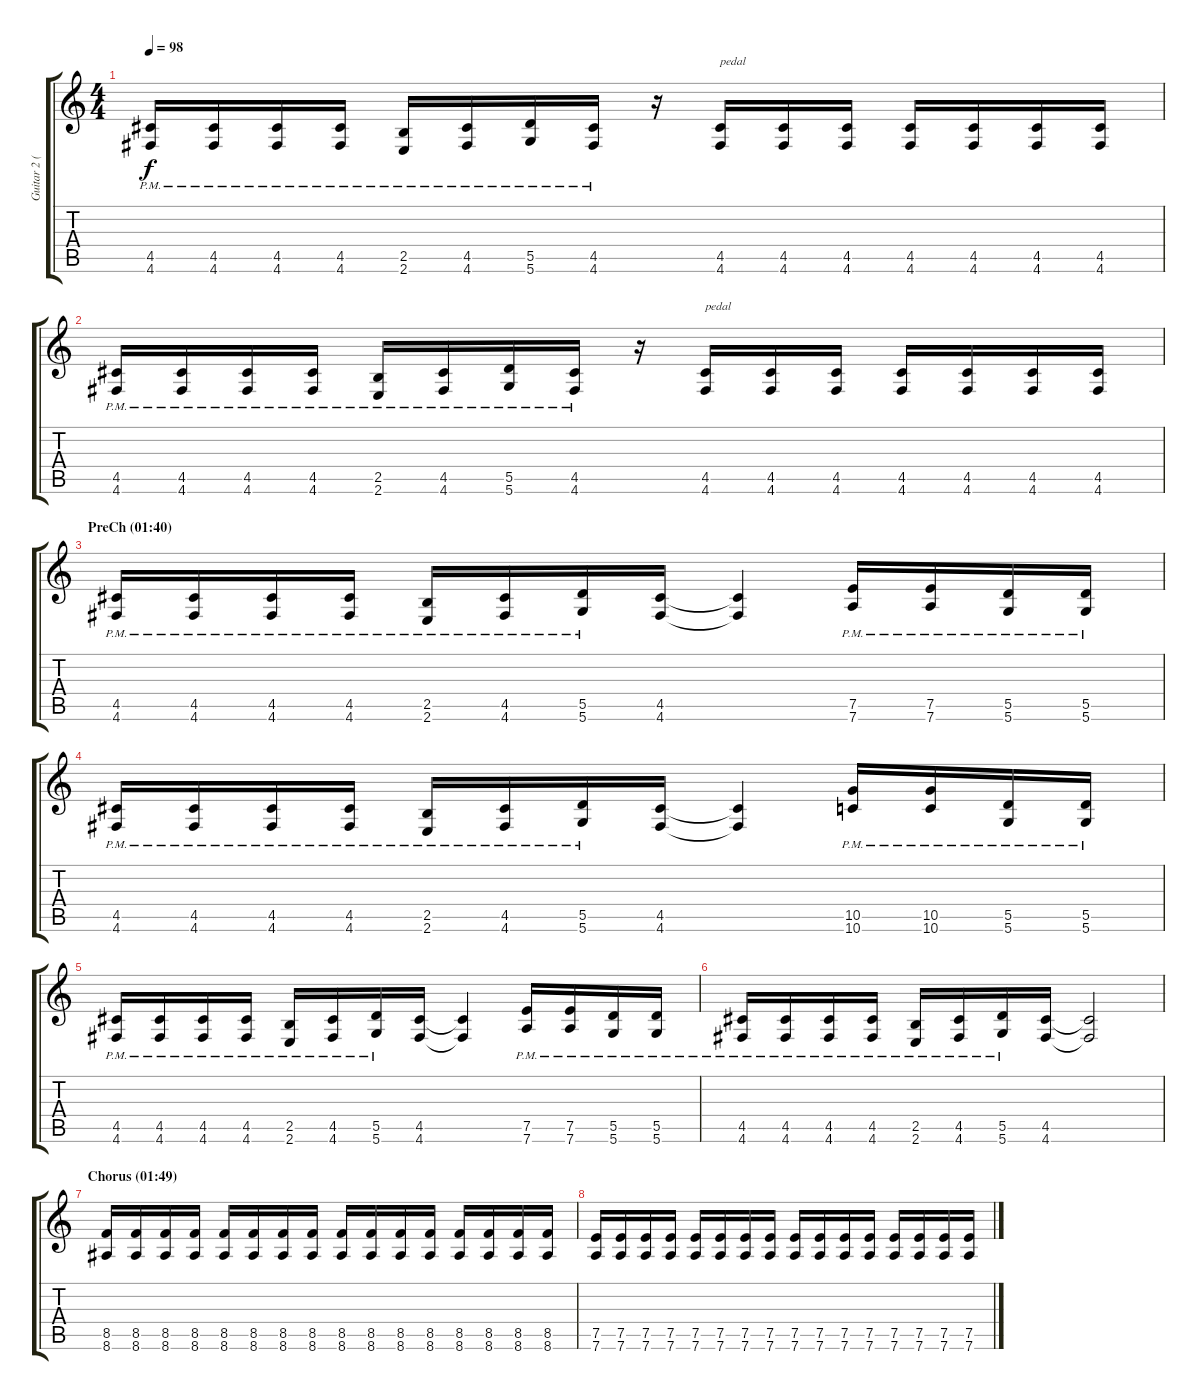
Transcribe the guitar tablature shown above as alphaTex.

\track ("Guitar 2 (Dave Kushner)" "Guitar 2 (") {instrument overdrivenguitar}
\staff {score tabs}
\tuning (E4 B3 G3 D3 A2 D2) {hide}
\ts (4 4)
\tempo 98
\clef g2
\ks c
(4.5{pm} 4.6{pm}).16{dy f} (4.5{pm} 4.6{pm}).16 (4.5{pm} 4.6{pm}).16 (4.5{pm} 4.6{pm}).16 (2.5{pm} 2.6{pm}).16 (4.5{pm} 4.6{pm}).16 (5.5{pm} 5.6{pm}).16 (4.5{pm} 4.6{pm}).16 r.16 (4.5 4.6).16{txt "pedal"} (4.5 4.6).16 (4.5 4.6).16 (4.5 4.6).16 (4.5 4.6).16 (4.5 4.6).16 (4.5 4.6).16 |
(4.5{pm} 4.6{pm}).16 (4.5{pm} 4.6{pm}).16 (4.5{pm} 4.6{pm}).16 (4.5{pm} 4.6{pm}).16 (2.5{pm} 2.6{pm}).16 (4.5{pm} 4.6{pm}).16 (5.5{pm} 5.6{pm}).16 (4.5{pm} 4.6{pm}).16 r.16 (4.5 4.6).16{txt "pedal"} (4.5 4.6).16 (4.5 4.6).16 (4.5 4.6).16 (4.5 4.6).16 (4.5 4.6).16 (4.5 4.6).16 |
\section ("" "PreCh (01:40)")
(4.5{pm} 4.6{pm}).16 (4.5{pm} 4.6{pm}).16 (4.5{pm} 4.6{pm}).16 (4.5{pm} 4.6{pm}).16 (2.5{pm} 2.6{pm}).16 (4.5{pm} 4.6{pm}).16 (5.5{pm} 5.6{pm}).16 (4.5 4.6).16 (4.5{t} 4.6{t}).4 (7.5{pm} 7.6{pm}).16 (7.5{pm} 7.6{pm}).16 (5.5{pm} 5.6{pm}).16 (5.5{pm} 5.6{pm}).16 |
(4.5{pm} 4.6{pm}).16 (4.5{pm} 4.6{pm}).16 (4.5{pm} 4.6{pm}).16 (4.5{pm} 4.6{pm}).16 (2.5{pm} 2.6{pm}).16 (4.5{pm} 4.6{pm}).16 (5.5{pm} 5.6{pm}).16 (4.5 4.6).16 (4.5{t} 4.6{t}).4 (10.5{pm} 10.6{pm}).16 (10.5{pm} 10.6{pm}).16 (5.5{pm} 5.6{pm}).16 (5.5{pm} 5.6{pm}).16 |
(4.5{pm} 4.6{pm}).16 (4.5{pm} 4.6{pm}).16 (4.5{pm} 4.6{pm}).16 (4.5{pm} 4.6{pm}).16 (2.5{pm} 2.6{pm}).16 (4.5{pm} 4.6{pm}).16 (5.5{pm} 5.6{pm}).16 (4.5 4.6).16 (4.5{t} 4.6{t}).4 (7.5{pm} 7.6{pm}).16 (7.5{pm} 7.6{pm}).16 (5.5{pm} 5.6{pm}).16 (5.5{pm} 5.6{pm}).16 |
(4.5{pm} 4.6{pm}).16 (4.5{pm} 4.6{pm}).16 (4.5{pm} 4.6{pm}).16 (4.5{pm} 4.6{pm}).16 (2.5{pm} 2.6{pm}).16 (4.5{pm} 4.6{pm}).16 (5.5{pm} 5.6{pm}).16 (4.5 4.6).16 (4.5{t} 4.6{t}).2 |
\section ("" "Chorus (01:49)")
(8.5 8.6).16 (8.5 8.6).16 (8.5 8.6).16 (8.5 8.6).16 (8.5 8.6).16 (8.5 8.6).16 (8.5 8.6).16 (8.5 8.6).16 (8.5 8.6).16 (8.5 8.6).16 (8.5 8.6).16 (8.5 8.6).16 (8.5 8.6).16 (8.5 8.6).16 (8.5 8.6).16 (8.5 8.6).16 |
(7.5 7.6).16 (7.5 7.6).16 (7.5 7.6).16 (7.5 7.6).16 (7.5 7.6).16 (7.5 7.6).16 (7.5 7.6).16 (7.5 7.6).16 (7.5 7.6).16 (7.5 7.6).16 (7.5 7.6).16 (7.5 7.6).16 (7.5 7.6).16 (7.5 7.6).16 (7.5 7.6).16 (7.5 7.6).16
